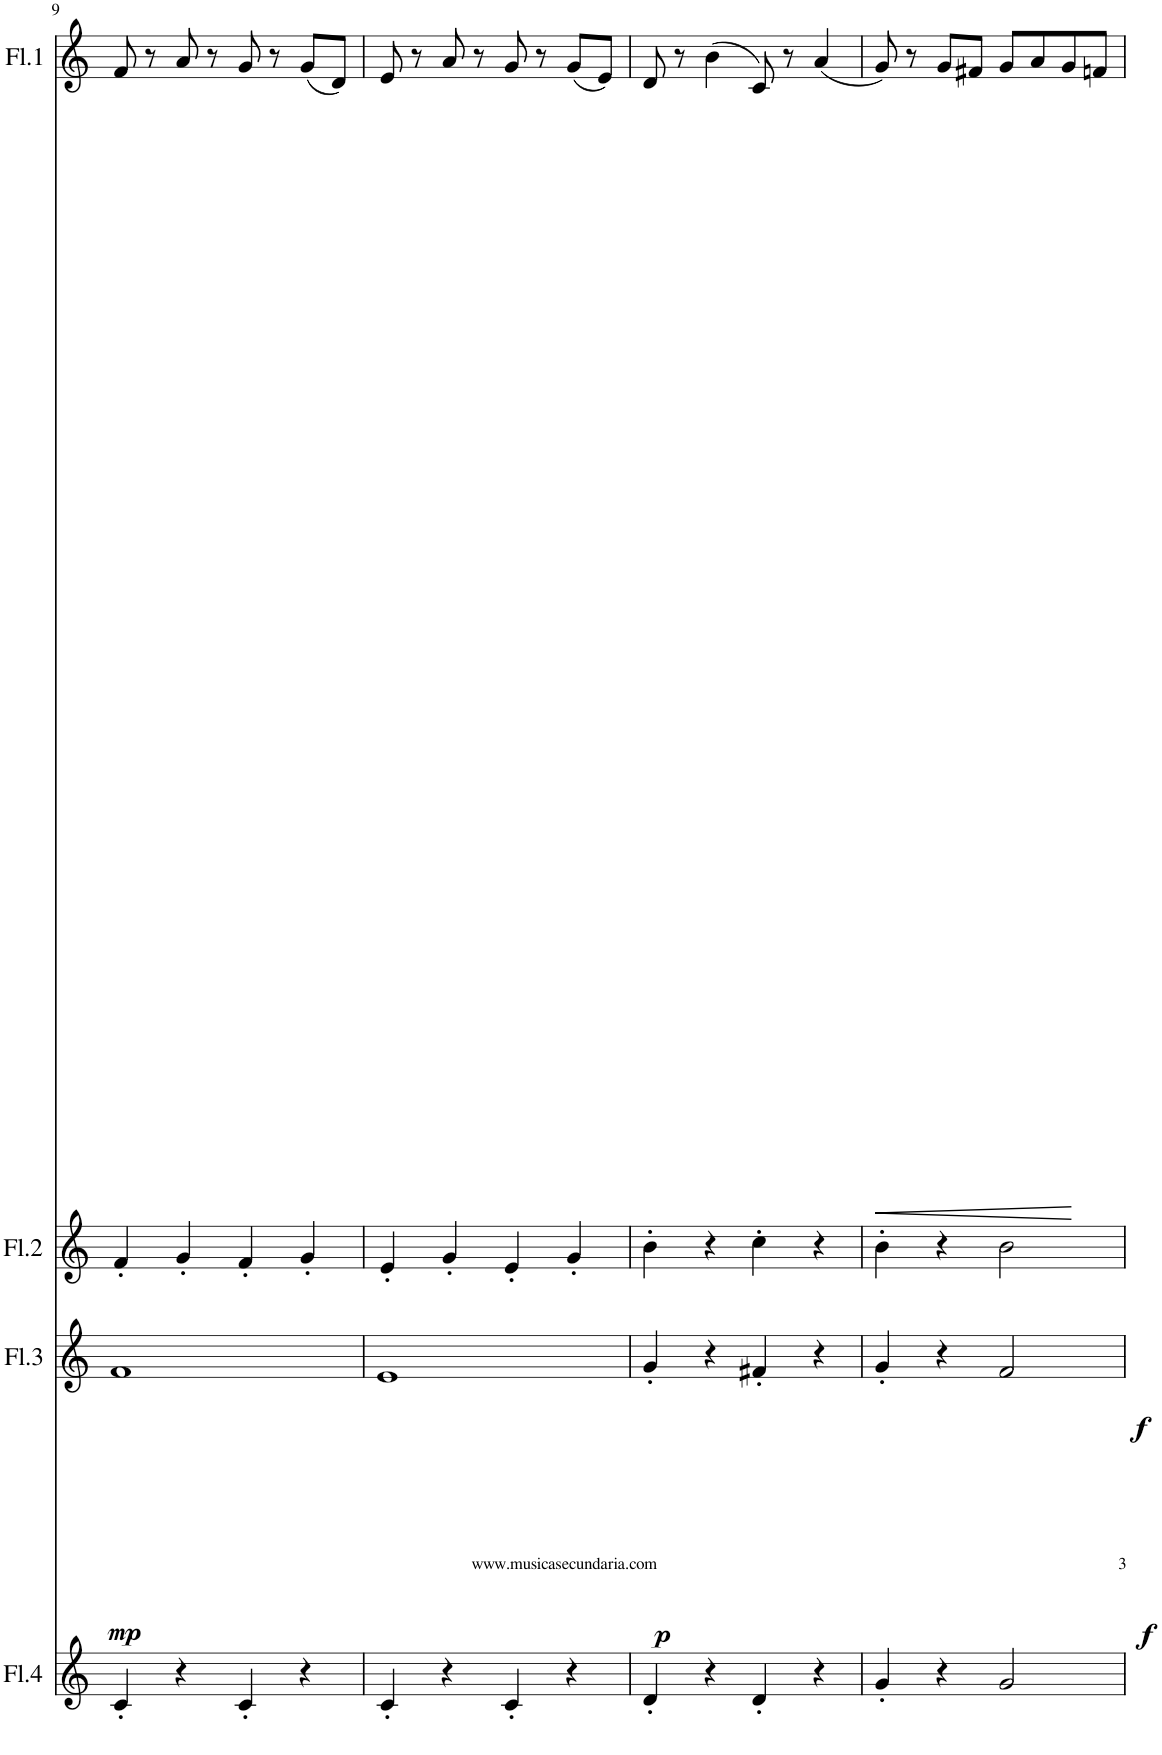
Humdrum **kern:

**kern	**dynam	**kern	**dynam	**kern	**dynam	**kern	**dynam
*part4	*part4	*part3	*part3	*part2	*part2	*part1	*part1
*staff4	*staff4	*staff3	*staff3	*staff2	*staff2	*staff1	*staff1
*I"Flauta 4	*	*I"Flauta 3	*	*I"Flauta 2	*	*I"Flauta 1	*
*I'Fl.4	*	*I'Fl.3	*	*I'Fl.2	*	*I'Fl.1	*
!!LO:PB:g=z
*clefG2	*	*clefG2	*	*clefG2	*	*clefG2	*
*k[]	*	*k[]	*	*k[]	*	*k[]	*
*M4/4	*	*M4/4	*	*M4/4	*	*M4/4	*
=9	=9	=9	=9	=9	=9	=9	=9
!	!LO:DY:b	!	!LO:DY:b	!	!	!	!
4c'/	p	1f	mp	4f'/	.	8f/	.
.	.	.	.	.	.	8r	.
4r	.	.	.	4g'/	.	8a/	.
.	.	.	.	.	.	8r	.
4c'/	.	.	.	4f'/	.	8g/	.
.	.	.	.	.	.	8r	.
4r	.	.	.	4g'/	.	(8g/L	.
.	.	.	.	.	.	8d/J)	.
=10	=10	=10	=10	=10	=10	=10	=10
4c'/	.	1e	.	4e'/	.	8e/	.
.	.	.	.	.	.	8r	.
4r	.	.	.	4g'/	.	8a/	.
.	.	.	.	.	.	8r	.
4c'/	.	.	.	4e'/	.	8g/	.
.	.	.	.	.	.	8r	.
4r	.	.	.	4g'/	.	(8g/L	.
.	.	.	.	.	.	8e/J)	.
=11	=11	=11	=11	=11	=11	=11	=11
!	!	!	!LO:DY:b	!	!	!	!
4d'/	.	4g'/	p	4b'\	.	8d/	.
.	.	.	.	.	.	8r	.
4r	.	4r	.	4r	.	(4b\	.
4d'/	.	4f#X'/	.	4cc'\	.	8c/)	.
.	.	.	.	.	.	8r	.
4r	.	4r	.	4r	.	(4a/	.
=12	=12	=12	=12	=12	=12	=12	=12
!	!	!	!	!	!	!	!LO:HP:b
4g'/	.	4g'/	.	4b'\	.	8g/)	<
.	.	.	.	.	.	8r	.
4r	.	4r	.	4r	.	8g/L	.
.	.	.	.	.	.	8f#X/J	.
!	!LO:DY:b	!	!LO:DY:b	!	!LO:DY:b	!	!
2g/	f	2f/	f	2b\	f	8g/L	.
.	.	.	.	.	.	8a/	.
.	.	.	.	.	.	8g/	.
.	.	.	.	.	.	8fn/J	.
.	.	.	.	.	.	.	[
=	=	=	=	=	=	=	=
*-	*-	*-	*-	*-	*-	*-	*-
